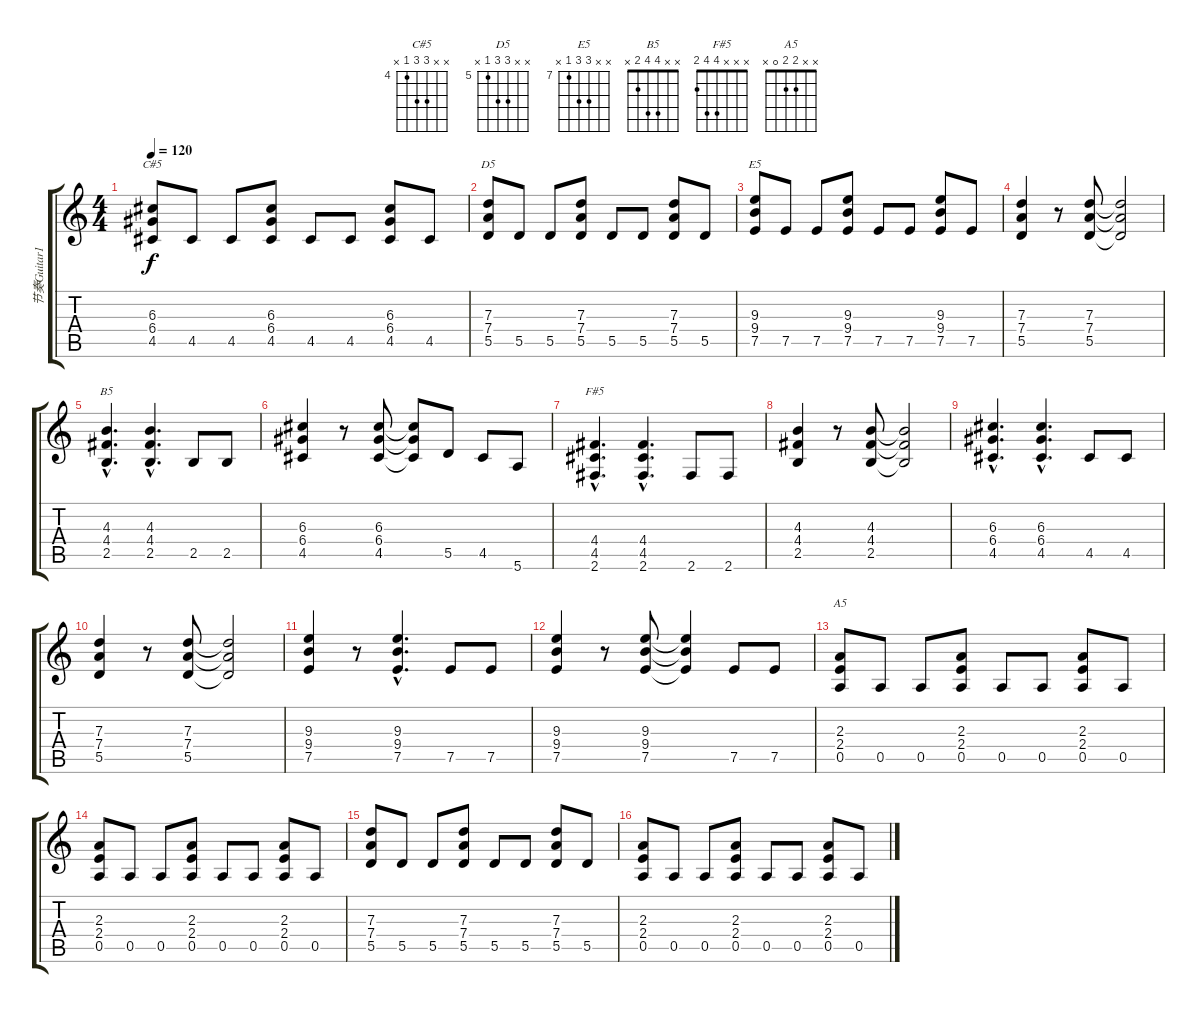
\track ("节奏Guitar1" "节奏Guitar1") {instrument distortionguitar}
\staff {score tabs}
\tuning (E4 B3 G3 D3 A2 E2) {hide}
\chord ("C#5" x x 6 6 4 x) {firstfret 4}
\chord ("D5" x x 7 7 5 x) {firstfret 5}
\chord ("E5" x x 9 9 7 x) {firstfret 7}
\chord ("B5" x x 4 4 2 x)
\chord ("F#5" x x x 4 4 2)
\chord ("A5" x x 2 2 0 x)
\ts (4 4)
\tempo 120
\clef g2
\ks c
(6.3 6.4 4.5).8{ch "C#5" dy f} 4.5.8 4.5.8 (6.3 6.4 4.5).8 4.5.8 4.5.8 (6.3 6.4 4.5).8 4.5.8 |
(7.3 7.4 5.5).8{ch "D5"} 5.5.8 5.5.8 (7.3 7.4 5.5).8 5.5.8 5.5.8 (7.3 7.4 5.5).8 5.5.8 |
(9.3 9.4 7.5).8{ch "E5"} 7.5.8 7.5.8 (9.3 9.4 7.5).8 7.5.8 7.5.8 (9.3 9.4 7.5).8 7.5.8 |
(7.3 7.4 5.5).4 r.8 (7.3 7.4 5.5).8 (7.3{t} 7.4{t} 5.5{t}).2 |
(4.3{hac} 4.4{hac} 2.5{hac}).4{d ch "B5"} (4.3{hac} 4.4{hac} 2.5{hac}).4{d} 2.5.8 2.5.8 |
(6.3 6.4 4.5).4 r.8 (6.3 6.4 4.5).8 (6.3{t} 6.4{t} 4.5{t}).8 5.5.8 4.5.8 5.6.8 |
(4.4{hac} 4.5{hac} 2.6{hac}).4{d ch "F#5"} (4.4{hac} 4.5{hac} 2.6{hac}).4{d} 2.6.8 2.6.8 |
(4.3 4.4 2.5).4 r.8 (4.3 4.4 2.5).8 (4.3{t} 4.4{t} 2.5{t}).2 |
(6.3{hac} 6.4{hac} 4.5{hac}).4{d} (6.3{hac} 6.4{hac} 4.5{hac}).4{d} 4.5.8 4.5.8 |
(7.3 7.4 5.5).4 r.8 (7.3 7.4 5.5).8 (7.3{t} 7.4{t} 5.5{t}).2 |
(9.3 9.4 7.5).4 r.8 (9.3{hac} 9.4{hac} 7.5{hac}).4{d} 7.5.8 7.5.8 |
(9.3 9.4 7.5).4 r.8 (9.3 9.4 7.5).8 (9.3{t} 9.4{t} 7.5{t}).4 7.5.8 7.5.8 |
(2.3 2.4 0.5).8{ch "A5"} 0.5.8 0.5.8 (2.3 2.4 0.5).8 0.5.8 0.5.8 (2.3 2.4 0.5).8 0.5.8 |
(2.3 2.4 0.5).8 0.5.8 0.5.8 (2.3 2.4 0.5).8 0.5.8 0.5.8 (2.3 2.4 0.5).8 0.5.8 |
(7.3 7.4 5.5).8 5.5.8 5.5.8 (7.3 7.4 5.5).8 5.5.8 5.5.8 (7.3 7.4 5.5).8 5.5.8 |
(2.3 2.4 0.5).8 0.5.8 0.5.8 (2.3 2.4 0.5).8 0.5.8 0.5.8 (2.3 2.4 0.5).8 0.5.8
